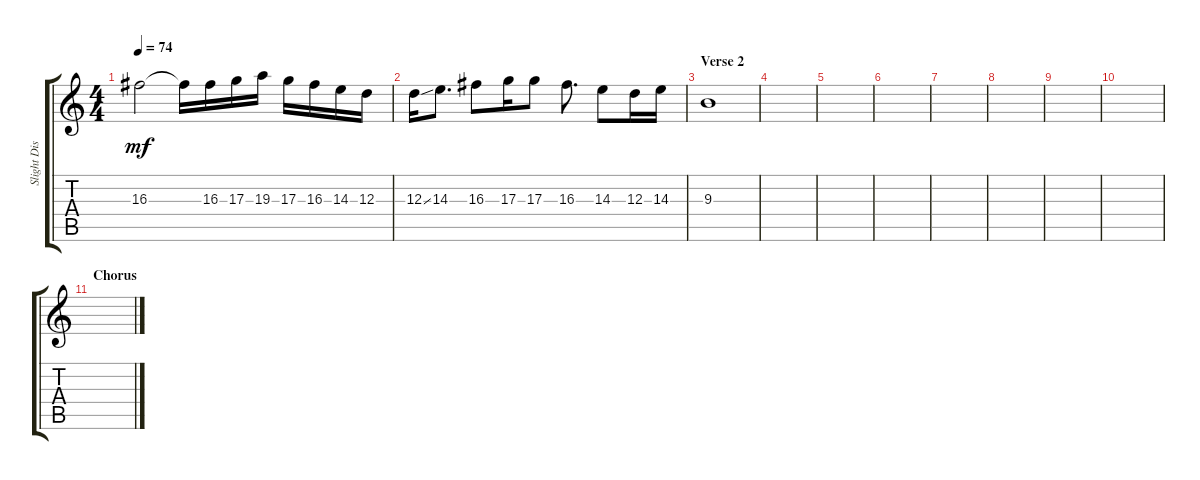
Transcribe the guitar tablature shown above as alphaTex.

\track ("Slight Distortion" "Slight Dis") {instrument distortionguitar}
\staff {score tabs}
\tuning (B3 Gb3 D3 A2 E2 B1) {hide}
\ts (4 4)
\tempo 74
\clef g2
\ks c
16.3.2{dy mf} 16.3{t}.16 16.3.16 17.3.16 19.3.16 17.3.16 16.3.16 14.3.16 12.3.16 |
12.3{ss}.16 14.3.8{d} 16.3.8 17.3.16 17.3.8 16.3.8{d} 14.3.8 12.3.16 14.3.16 |
\section ("" "Verse 2")
9.3.1 |
|
|
|
|
|
|
|
\section ("" "Chorus")
